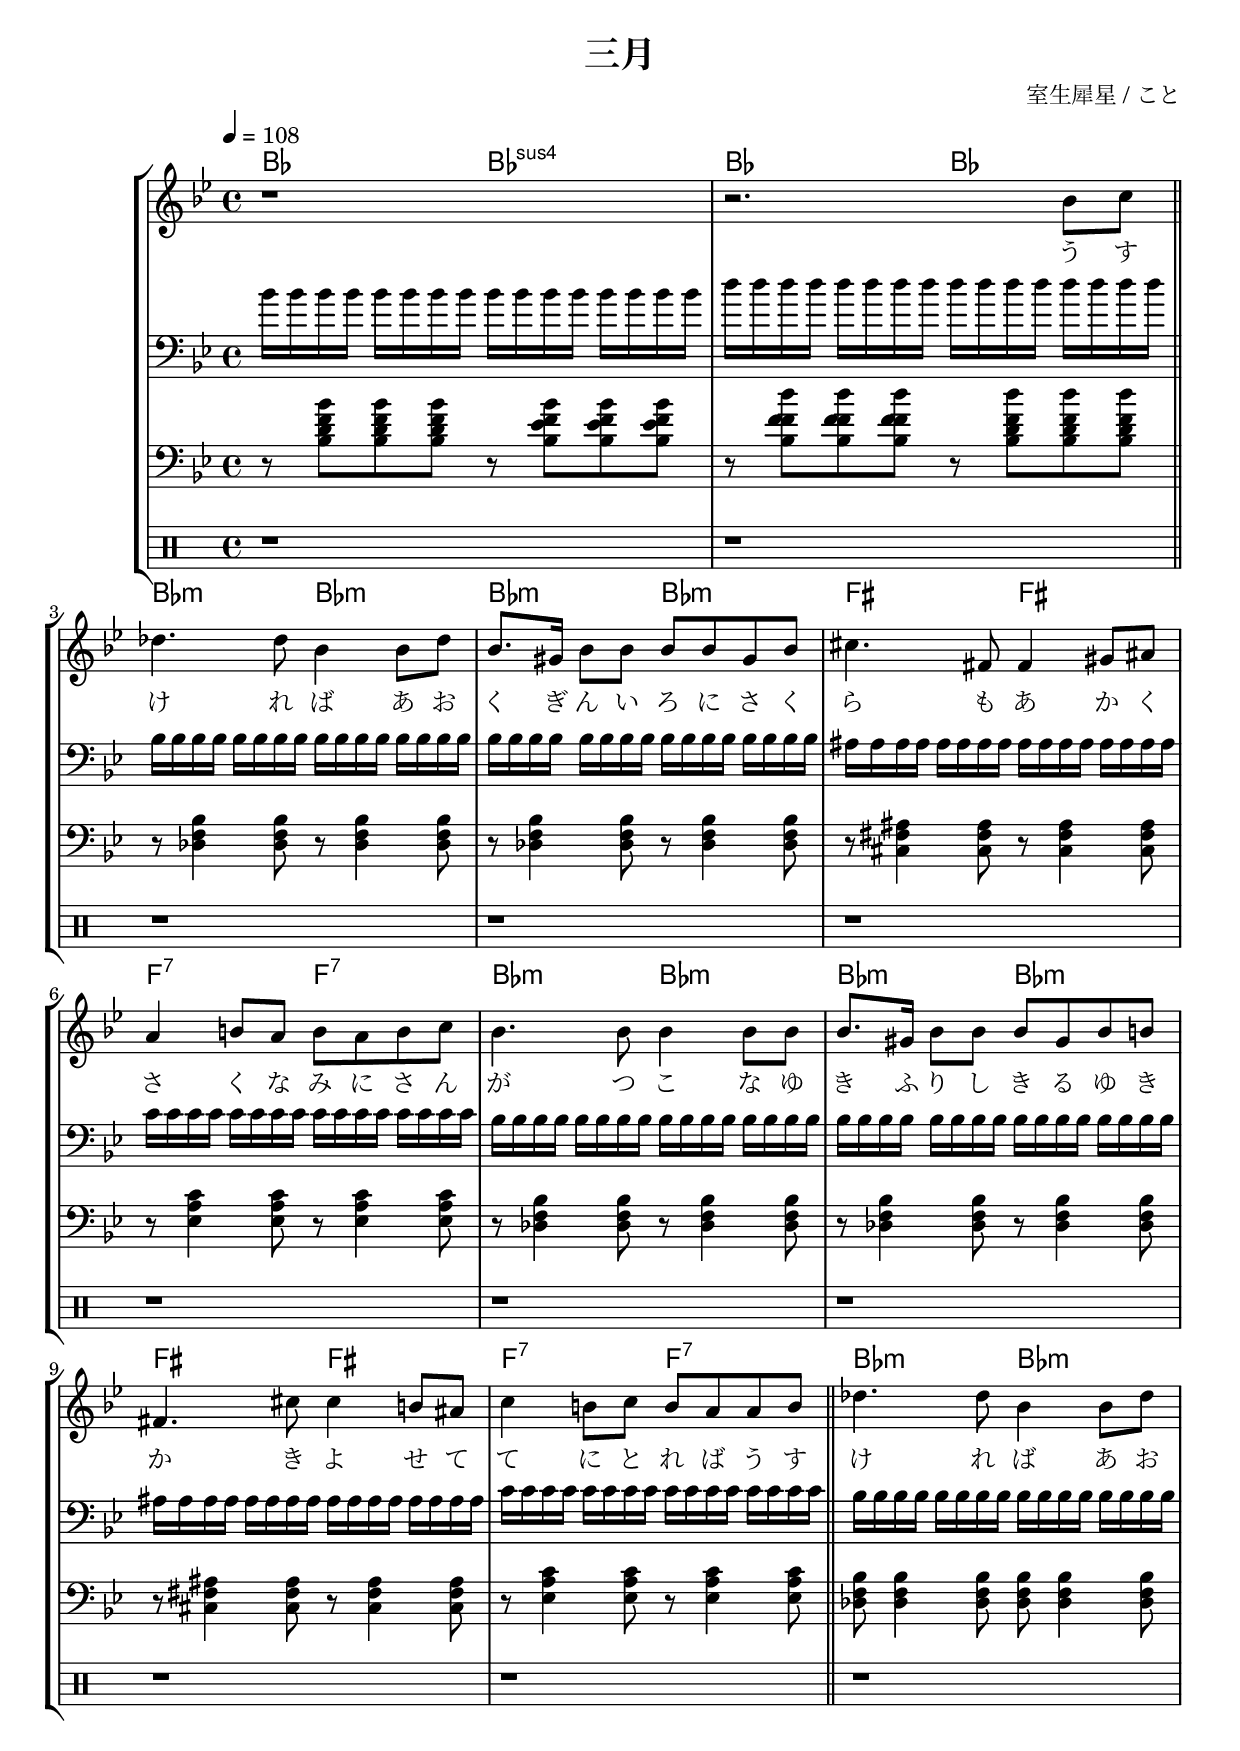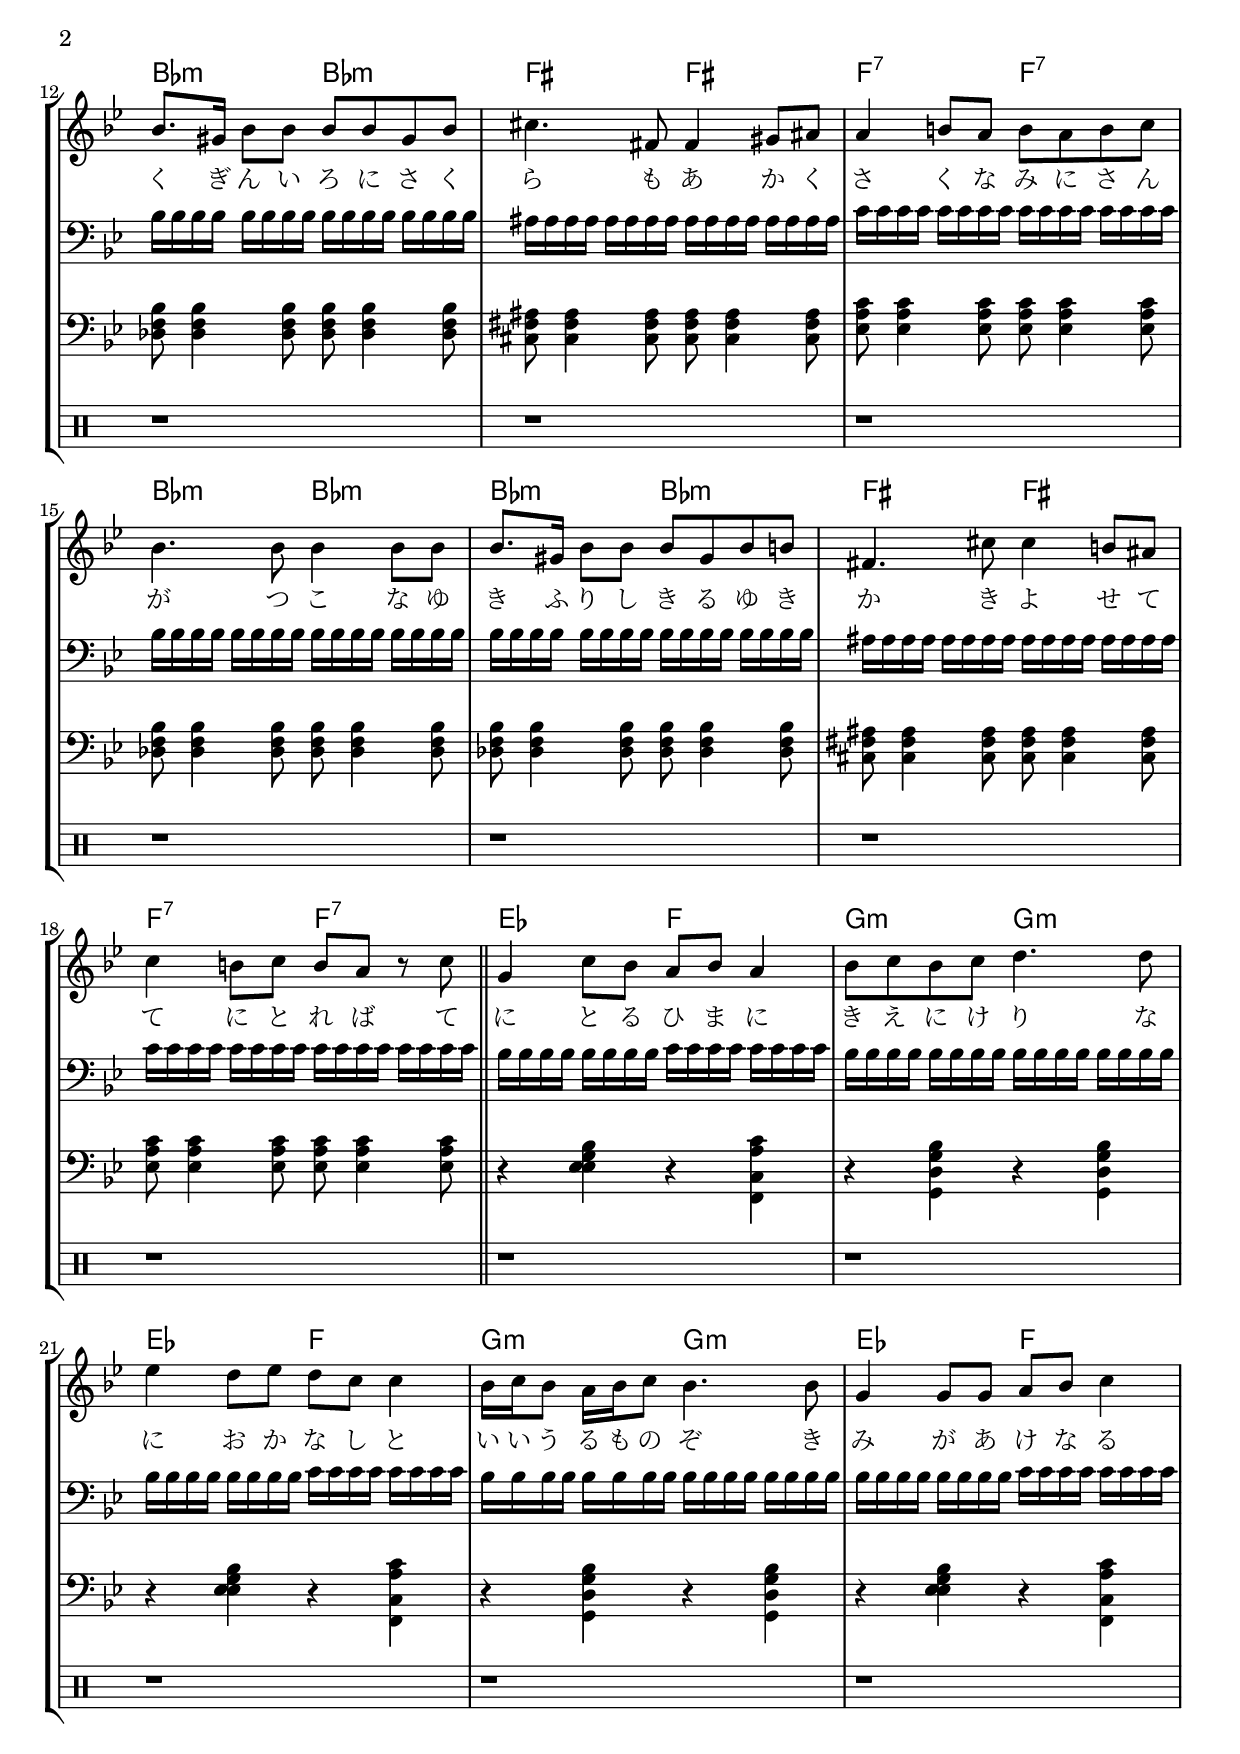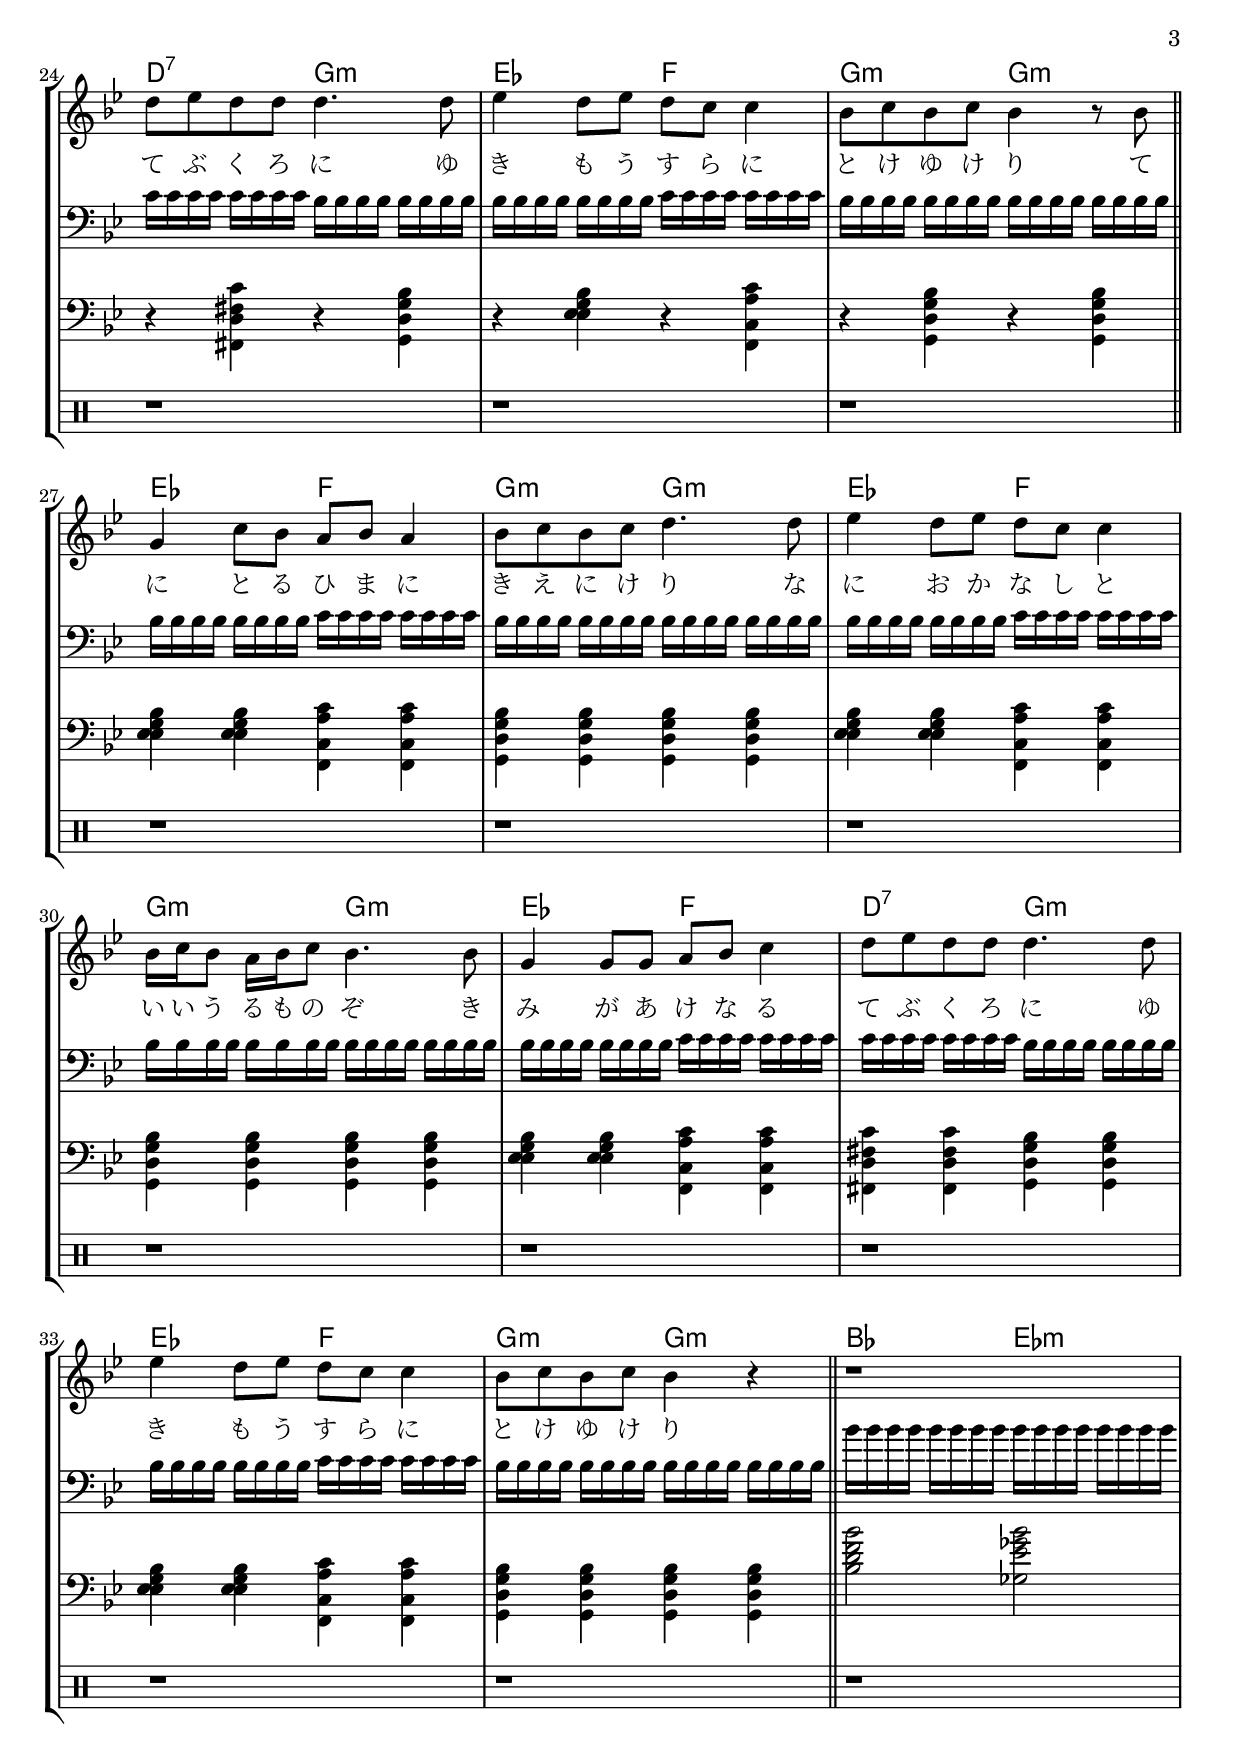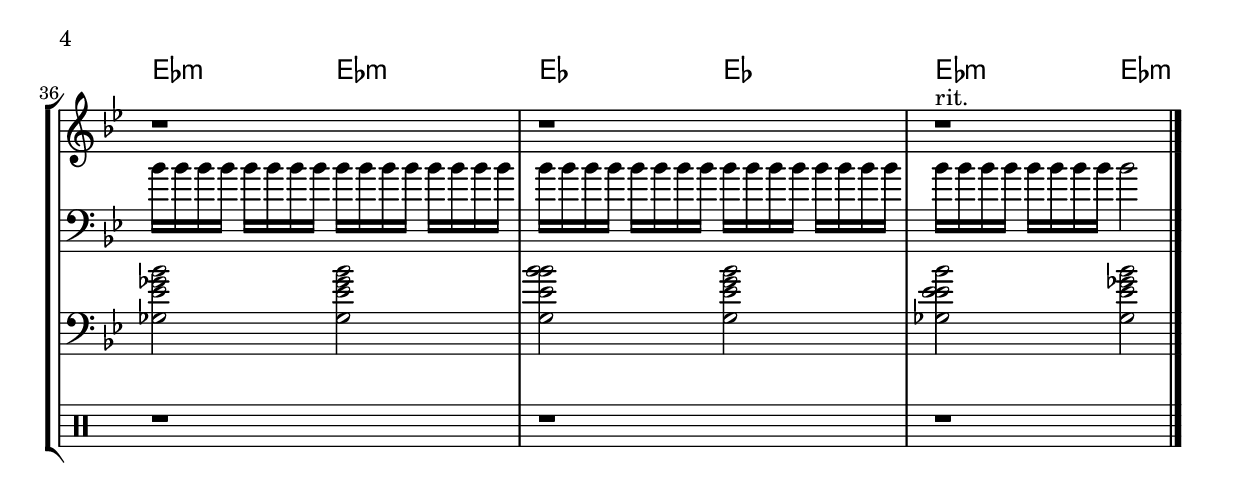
\version "2.12.1"

\header {
	title = \markup {三月}
	composer = \markup \center-column {"室生犀星 / こと"}
}

harmony = \chordmode {
	bes2 bes:sus4 bes bes 

	bes:m bes:m bes:m bes:m fis fis f:7 f:7 bes:m bes:m bes:m bes:m fis fis f:7 f:7 

	bes:m bes:m bes:m bes:m fis fis f:7 f:7 bes:m bes:m bes:m bes:m fis fis f:7 f:7 

	es f g:m g:m es f g:m g:m es f d:7 g:m es f g:m g:m 

	es f g:m g:m es f g:m g:m es f d:7 g:m es f g:m g:m 

	bes es:m es:m es:m es es es:m es:m 
}

melody = {
	\key bes \major
	\tempo 4 = 108
	r1 | r2. 
	\set Staff.midiInstrument = #"Shamisen"
	\set Staff.midiMinimumVolume = #0.7
	\set Staff.midiMaximumVolume = #0.9
	bes'8  c''8 
	des''4.  des''8  bes'4  bes'8  des''8 
	bes'8.  gis'16  bes'8  bes'8  bes'8  bes'8  gis'8  bes'8 
	cis''4.  fis'8  fis'4  gis'8  ais'8 
	a'4  b'8  a'8  b'8  a'8  b'8  c''8 
	bes'4.  bes'8  bes'4  bes'8  bes'8 
	bes'8.  gis'16  bes'8  bes'8  bes'8  gis'8  bes'8  b'8 
	fis'4.  cis''8  cis''4  b'8  ais'8 
	c''4  b'8  c''8  b'8  a'8  	\set Staff.midiInstrument = #"mmi0.38"
	\set Staff.midiMinimumVolume = #0.7
	\set Staff.midiMaximumVolume = #0.9
	a'8  b'8 
	des''4.  des''8  bes'4  bes'8  des''8 
	bes'8.  gis'16  bes'8  bes'8  bes'8  bes'8  gis'8  bes'8 
	cis''4.  fis'8  fis'4  gis'8  ais'8 
	a'4  b'8  a'8  b'8  a'8  b'8  c''8 
	bes'4.  bes'8  bes'4  bes'8  bes'8 
	bes'8.  gis'16  bes'8  bes'8  bes'8  gis'8  bes'8  b'8 
	fis'4.  cis''8  cis''4  b'8  ais'8 
	c''4  b'8  c''8  b'8  a'8  	r8 	\set Staff.midiInstrument = #"Shamisen"
	\set Staff.midiMinimumVolume = #0.7
	\set Staff.midiMaximumVolume = #0.9
	c''8 
	g'4  c''8  bes'8  a'8  bes'8  a'4 
	bes'8  c''8  bes'8  c''8  d''4.  d''8 
	es''4  d''8  es''8  d''8  c''8  c''4 
	bes'16  c''16  bes'8  a'16  bes'16  c''8  bes'4.  bes'8 
	g'4  g'8  g'8  a'8  bes'8  c''4 
	d''8  es''8  d''8  d''8  d''4.  d''8 
	es''4  d''8  es''8  d''8  c''8  c''4 
	bes'8  c''8  bes'8  c''8  bes'4  	r8 	\set Staff.midiInstrument = #"mmi0.38"
	\set Staff.midiMinimumVolume = #0.7
	\set Staff.midiMaximumVolume = #0.9
	bes'8 
	g'4  c''8  bes'8  a'8  bes'8  a'4 
	bes'8  c''8  bes'8  c''8  d''4.  d''8 
	es''4  d''8  es''8  d''8  c''8  c''4 
	bes'16  c''16  bes'8  a'16  bes'16  c''8  bes'4.  bes'8 
	g'4  g'8  g'8  a'8  bes'8  c''4 
	d''8  es''8  d''8  d''8  d''4.  d''8 
	es''4  d''8  es''8  d''8  c''8  c''4 
	bes'8  c''8  bes'8  c''8  bes'4  	r4 	r1 | r1 | r1 | r1^"rit." \bar "|."
}

words = \lyricmode {
	
	う  す  け  れ  ば  あ  お  く  ぎ  ん  い  ろ  に  さ  く  ら  も  あ  か  く  さ  く  な  み  に  さ  ん  が  つ  こ  な  ゆ  き  ふ  り  し  き  る  ゆ  き  か  き  よ  せ  て  て  に  と  れ  ば  
	う  す  け  れ  ば  あ  お  く  ぎ  ん  い  ろ  に  さ  く  ら  も  あ  か  く  さ  く  な  み  に  さ  ん  が  つ  こ  な  ゆ  き  ふ  り  し  き  る  ゆ  き  か  き  よ  せ  て  て  に  と  れ  ば  
	て  に  と  る  ひ  ま  に  き  え  に  け  り  な  に  お  か  な  し  と  い  い  う  る  も  の  ぞ  き  み  が  あ  け  な  る  て  ぶ  く  ろ  に  ゆ  き  も  う  す  ら  に  と  け  ゆ  け  り  
	て  に  と  る  ひ  ま  に  き  え  に  け  り  な  に  お  か  な  し  と  い  い  う  る  も  の  ぞ  き  み  が  あ  け  な  る  て  ぶ  く  ろ  に  ゆ  き  も  う  す  ら  に  と  け  ゆ  け  り  
	
}

tempochange = {
	\tempo 4 = 108
	r1 | r1 \bar "||"
	\tempo 4 = 108
	r1 | r1 | r1 | r1 | r1 | r1 | r1 | r1 \bar "||"
	\tempo 4 = 108
	r1 | r1 | r1 | r1 | r1 | r1 | r1 | r1 \bar "||"
	\tempo 4 = 108
	r1 | r1 | r1 | r1 | r1 | r1 | r1 | r1 \bar "||"
	\tempo 4 = 108
	r1 | r1 | r1 | r1 | r1 | r1 | r1 | r1 \bar "||"
	\tempo 4 = 108
	r1 | r1 | r1 | \tempo 4 = 81 r2 \tempo 4 = 72 r2 \bar "|."
}

mainacc = {
	\clef bass
	\set Staff.midiInstrument = #"Shamisen"
	\set Staff.midiMinimumVolume = #0.3
	\set Staff.midiMaximumVolume = #0.6
	\key bes \major
	\tempo 4 = 108
	bes'16 bes'16 bes'16 bes'16 bes'16 bes'16 bes'16 bes'16
	bes'16 bes'16 bes'16 bes'16 bes'16 bes'16 bes'16 bes'16
	d''16 d''16 d''16 d''16 d''16 d''16 d''16 d''16
	d''16 d''16 d''16 d''16 d''16 d''16 d''16 d''16
	\bar "||"

	\set Staff.midiInstrument = #"Shamisen"
	\set Staff.midiMinimumVolume = #0.3
	\set Staff.midiMaximumVolume = #0.6
	bes16 bes16 bes16 bes16 bes16 bes16 bes16 bes16
	bes16 bes16 bes16 bes16 bes16 bes16 bes16 bes16
	bes16 bes16 bes16 bes16 bes16 bes16 bes16 bes16
	bes16 bes16 bes16 bes16 bes16 bes16 bes16 bes16
	ais16 ais16 ais16 ais16 ais16 ais16 ais16 ais16
	ais16 ais16 ais16 ais16 ais16 ais16 ais16 ais16
	c'16 c'16 c'16 c'16 c'16 c'16 c'16 c'16
	c'16 c'16 c'16 c'16 c'16 c'16 c'16 c'16
	bes16 bes16 bes16 bes16 bes16 bes16 bes16 bes16
	bes16 bes16 bes16 bes16 bes16 bes16 bes16 bes16
	bes16 bes16 bes16 bes16 bes16 bes16 bes16 bes16
	bes16 bes16 bes16 bes16 bes16 bes16 bes16 bes16
	ais16 ais16 ais16 ais16 ais16 ais16 ais16 ais16
	ais16 ais16 ais16 ais16 ais16 ais16 ais16 ais16
	c'16 c'16 c'16 c'16 c'16 c'16 c'16 c'16
	c'16 c'16 c'16 c'16 c'16 c'16 c'16 c'16
	\bar "||"

	\set Staff.midiInstrument = #"Shamisen"
	\set Staff.midiMinimumVolume = #0.3
	\set Staff.midiMaximumVolume = #0.6
	bes16 bes16 bes16 bes16 bes16 bes16 bes16 bes16
	bes16 bes16 bes16 bes16 bes16 bes16 bes16 bes16
	bes16 bes16 bes16 bes16 bes16 bes16 bes16 bes16
	bes16 bes16 bes16 bes16 bes16 bes16 bes16 bes16
	ais16 ais16 ais16 ais16 ais16 ais16 ais16 ais16
	ais16 ais16 ais16 ais16 ais16 ais16 ais16 ais16
	c'16 c'16 c'16 c'16 c'16 c'16 c'16 c'16
	c'16 c'16 c'16 c'16 c'16 c'16 c'16 c'16
	bes16 bes16 bes16 bes16 bes16 bes16 bes16 bes16
	bes16 bes16 bes16 bes16 bes16 bes16 bes16 bes16
	bes16 bes16 bes16 bes16 bes16 bes16 bes16 bes16
	bes16 bes16 bes16 bes16 bes16 bes16 bes16 bes16
	ais16 ais16 ais16 ais16 ais16 ais16 ais16 ais16
	ais16 ais16 ais16 ais16 ais16 ais16 ais16 ais16
	c'16 c'16 c'16 c'16 c'16 c'16 c'16 c'16
	c'16 c'16 c'16 c'16 c'16 c'16 c'16 c'16
	\bar "||"

	\set Staff.midiInstrument = #"Shamisen"
	\set Staff.midiMinimumVolume = #0.3
	\set Staff.midiMaximumVolume = #0.6
	bes16 bes16 bes16 bes16 bes16 bes16 bes16 bes16
	c'16 c'16 c'16 c'16 c'16 c'16 c'16 c'16
	bes16 bes16 bes16 bes16 bes16 bes16 bes16 bes16
	bes16 bes16 bes16 bes16 bes16 bes16 bes16 bes16
	bes16 bes16 bes16 bes16 bes16 bes16 bes16 bes16
	c'16 c'16 c'16 c'16 c'16 c'16 c'16 c'16
	bes16 bes16 bes16 bes16 bes16 bes16 bes16 bes16
	bes16 bes16 bes16 bes16 bes16 bes16 bes16 bes16
	bes16 bes16 bes16 bes16 bes16 bes16 bes16 bes16
	c'16 c'16 c'16 c'16 c'16 c'16 c'16 c'16
	c'16 c'16 c'16 c'16 c'16 c'16 c'16 c'16
	bes16 bes16 bes16 bes16 bes16 bes16 bes16 bes16
	bes16 bes16 bes16 bes16 bes16 bes16 bes16 bes16
	c'16 c'16 c'16 c'16 c'16 c'16 c'16 c'16
	bes16 bes16 bes16 bes16 bes16 bes16 bes16 bes16
	bes16 bes16 bes16 bes16 bes16 bes16 bes16 bes16
	\bar "||"

	\set Staff.midiInstrument = #"Shamisen"
	\set Staff.midiMinimumVolume = #0.3
	\set Staff.midiMaximumVolume = #0.6
	bes16 bes16 bes16 bes16 bes16 bes16 bes16 bes16
	c'16 c'16 c'16 c'16 c'16 c'16 c'16 c'16
	bes16 bes16 bes16 bes16 bes16 bes16 bes16 bes16
	bes16 bes16 bes16 bes16 bes16 bes16 bes16 bes16
	bes16 bes16 bes16 bes16 bes16 bes16 bes16 bes16
	c'16 c'16 c'16 c'16 c'16 c'16 c'16 c'16
	bes16 bes16 bes16 bes16 bes16 bes16 bes16 bes16
	bes16 bes16 bes16 bes16 bes16 bes16 bes16 bes16
	bes16 bes16 bes16 bes16 bes16 bes16 bes16 bes16
	c'16 c'16 c'16 c'16 c'16 c'16 c'16 c'16
	c'16 c'16 c'16 c'16 c'16 c'16 c'16 c'16
	bes16 bes16 bes16 bes16 bes16 bes16 bes16 bes16
	bes16 bes16 bes16 bes16 bes16 bes16 bes16 bes16
	c'16 c'16 c'16 c'16 c'16 c'16 c'16 c'16
	bes16 bes16 bes16 bes16 bes16 bes16 bes16 bes16
	bes16 bes16 bes16 bes16 bes16 bes16 bes16 bes16
	\bar "||"

	\set Staff.midiInstrument = #"Shamisen"
	\set Staff.midiMinimumVolume = #0.3
	\set Staff.midiMaximumVolume = #0.6
	bes'16 bes'16 bes'16 bes'16 bes'16 bes'16 bes'16 bes'16
	bes'16 bes'16 bes'16 bes'16 bes'16 bes'16 bes'16 bes'16
	bes'16 bes'16 bes'16 bes'16 bes'16 bes'16 bes'16 bes'16
	bes'16 bes'16 bes'16 bes'16 bes'16 bes'16 bes'16 bes'16
	bes'16 bes'16 bes'16 bes'16 bes'16 bes'16 bes'16 bes'16
	bes'16 bes'16 bes'16 bes'16 bes'16 bes'16 bes'16 bes'16
	bes'16 bes'16 bes'16 bes'16 bes'16 bes'16 bes'16 bes'16
	bes'2
	\bar "|."
}

subacc = {
	\clef bass
	\set Staff.midiInstrument = #"Shamisen"
	\set Staff.midiMinimumVolume = #0.3
	\set Staff.midiMaximumVolume = #0.6
	\key bes \major
	\tempo 4 = 108
	r8 <bes d' f' bes'>8 <bes d' f' bes'>8 <bes d' f' bes'>8
	r8 <bes es' f' bes'>8 <bes es' f' bes'>8 <bes es' f' bes'>8
	r8 <bes f' f' d''>8 <bes f' f' d''>8 <bes f' f' d''>8
	r8 <bes d' f' d''>8 <bes d' f' d''>8 <bes d' f' d''>8
	\bar "||"

	\set Staff.midiInstrument = #"Shamisen"
	\set Staff.midiMinimumVolume = #0.3
	\set Staff.midiMaximumVolume = #0.6
	r8 <des f bes>4 <des f bes>8
	r8 <des f bes>4 <des f bes>8
	r8 <des f bes>4 <des f bes>8
	r8 <des f bes>4 <des f bes>8
	r8 <cis fis ais>4 <cis fis ais>8
	r8 <cis fis ais>4 <cis fis ais>8
	r8 <es a c'>4 <es a c'>8
	r8 <es a c'>4 <es a c'>8
	r8 <des f bes>4 <des f bes>8
	r8 <des f bes>4 <des f bes>8
	r8 <des f bes>4 <des f bes>8
	r8 <des f bes>4 <des f bes>8
	r8 <cis fis ais>4 <cis fis ais>8
	r8 <cis fis ais>4 <cis fis ais>8
	r8 <es a c'>4 <es a c'>8
	r8 <es a c'>4 <es a c'>8
	\bar "||"

	\set Staff.midiInstrument = #"Shamisen"
	\set Staff.midiMinimumVolume = #0.3
	\set Staff.midiMaximumVolume = #0.6
	<des f bes>8 <des f bes>4 <des f bes>8
	<des f bes>8 <des f bes>4 <des f bes>8
	<des f bes>8 <des f bes>4 <des f bes>8
	<des f bes>8 <des f bes>4 <des f bes>8
	<cis fis ais>8 <cis fis ais>4 <cis fis ais>8
	<cis fis ais>8 <cis fis ais>4 <cis fis ais>8
	<es a c'>8 <es a c'>4 <es a c'>8
	<es a c'>8 <es a c'>4 <es a c'>8
	<des f bes>8 <des f bes>4 <des f bes>8
	<des f bes>8 <des f bes>4 <des f bes>8
	<des f bes>8 <des f bes>4 <des f bes>8
	<des f bes>8 <des f bes>4 <des f bes>8
	<cis fis ais>8 <cis fis ais>4 <cis fis ais>8
	<cis fis ais>8 <cis fis ais>4 <cis fis ais>8
	<es a c'>8 <es a c'>4 <es a c'>8
	<es a c'>8 <es a c'>4 <es a c'>8
	\bar "||"

	\set Staff.midiInstrument = #"Shamisen"
	\set Staff.midiMinimumVolume = #0.3
	\set Staff.midiMaximumVolume = #0.6
	r4 <es es g bes>4
	r4 <f, c a c'>4
	r4 <g, d g bes>4
	r4 <g, d g bes>4
	r4 <es es g bes>4
	r4 <f, c a c'>4
	r4 <g, d g bes>4
	r4 <g, d g bes>4
	r4 <es es g bes>4
	r4 <f, c a c'>4
	r4 <fis, d fis c'>4
	r4 <g, d g bes>4
	r4 <es es g bes>4
	r4 <f, c a c'>4
	r4 <g, d g bes>4
	r4 <g, d g bes>4
	\bar "||"

	\set Staff.midiInstrument = #"Shamisen"
	\set Staff.midiMinimumVolume = #0.3
	\set Staff.midiMaximumVolume = #0.6
	<es es g bes>4 <es es g bes>4
	<f, c a c'>4 <f, c a c'>4
	<g, d g bes>4 <g, d g bes>4
	<g, d g bes>4 <g, d g bes>4
	<es es g bes>4 <es es g bes>4
	<f, c a c'>4 <f, c a c'>4
	<g, d g bes>4 <g, d g bes>4
	<g, d g bes>4 <g, d g bes>4
	<es es g bes>4 <es es g bes>4
	<f, c a c'>4 <f, c a c'>4
	<fis, d fis c'>4 <fis, d fis c'>4
	<g, d g bes>4 <g, d g bes>4
	<es es g bes>4 <es es g bes>4
	<f, c a c'>4 <f, c a c'>4
	<g, d g bes>4 <g, d g bes>4
	<g, d g bes>4 <g, d g bes>4
	\bar "||"

	\set Staff.midiInstrument = #"Shamisen"
	\set Staff.midiMinimumVolume = #0.3
	\set Staff.midiMaximumVolume = #0.6
	<bes d' f' bes'>2
	<ges es' ges' bes'>2
	<ges es' ges' bes'>2
	<ges es' ges' bes'>2
	<g es' bes' bes'>2
	<g es' g' bes'>2
	<ges es' es' bes'>2
	<ges es' ges' bes'>2
	\bar "|."
}

percA = {
	\drummode {
	r1 |r1 \bar "||"
	r1 |r1 |r1 |r1 |r1 |r1 |r1 |r1 \bar "||"
	r1 |r1 |r1 |r1 |r1 |r1 |r1 |r1 \bar "||"
	r1 |r1 |r1 |r1 |r1 |r1 |r1 |r1 \bar "||"
	r1 |r1 |r1 |r1 |r1 |r1 |r1 |r1 \bar "||"
	r1 |r1 |r1 |r1 \bar "|."
	}
}

percB = {
	\drummode {
	r1 |r1 \bar "||"
	r1 |r1 |r1 |r1 |r1 |r1 |r1 |r1 \bar "||"
	r1 |r1 |r1 |r1 |r1 |r1 |r1 |r1 \bar "||"
	r1 |r1 |r1 |r1 |r1 |r1 |r1 |r1 \bar "||"
	r1 |r1 |r1 |r1 |r1 |r1 |r1 |r1 \bar "||"
	r1 |r1 |r1 |r1 \bar "|."
	}
}

percC = {
	\drummode {
	r1 |r1 \bar "||"
	r1 |r1 |r1 |r1 |r1 |r1 |r1 |r1 \bar "||"
	r1 |r1 |r1 |r1 |r1 |r1 |r1 |r1 \bar "||"
	r1 |r1 |r1 |r1 |r1 |r1 |r1 |r1 \bar "||"
	r1 |r1 |r1 |r1 |r1 |r1 |r1 |r1 \bar "||"
	r1 |r1 |r1 |r1 \bar "|."
	}
}

percD = {
	\drummode {
	r1 |r1 \bar "||"
	r1 |r1 |r1 |r1 |r1 |r1 |r1 |r1 \bar "||"
	r1 |r1 |r1 |r1 |r1 |r1 |r1 |r1 \bar "||"
	r1 |r1 |r1 |r1 |r1 |r1 |r1 |r1 \bar "||"
	r1 |r1 |r1 |r1 |r1 |r1 |r1 |r1 \bar "||"
	r1 |r1 |r1 |r1 \bar "|."
	}
}

percE = {
	\drummode {
	r1 |r1 \bar "||"
	r1 |r1 |r1 |r1 |r1 |r1 |r1 |r1 \bar "||"
	r1 |r1 |r1 |r1 |r1 |r1 |r1 |r1 \bar "||"
	r1 |r1 |r1 |r1 |r1 |r1 |r1 |r1 \bar "||"
	r1 |r1 |r1 |r1 |r1 |r1 |r1 |r1 \bar "||"
	r1 |r1 |r1 |r1 \bar "|."
	}
}

\score {
	<<
		\new StaffGroup <<
			\new ChordNames {\harmony}
			\new Voice = "melody" {\melody}
			\new Lyrics \lyricsto "melody" \words
			\new Staff = "mainacc" {\mainacc}
			\new Staff = "subacc" {\subacc}
			\new DrumStaff <<
				\new DrumVoice {\percA}
				\new DrumVoice {\percB}
				\new DrumVoice {\percC}
				\new DrumVoice {\percD}
				\new DrumVoice {\percE}
			>>
		>>
	>>
	\layout { }
}
